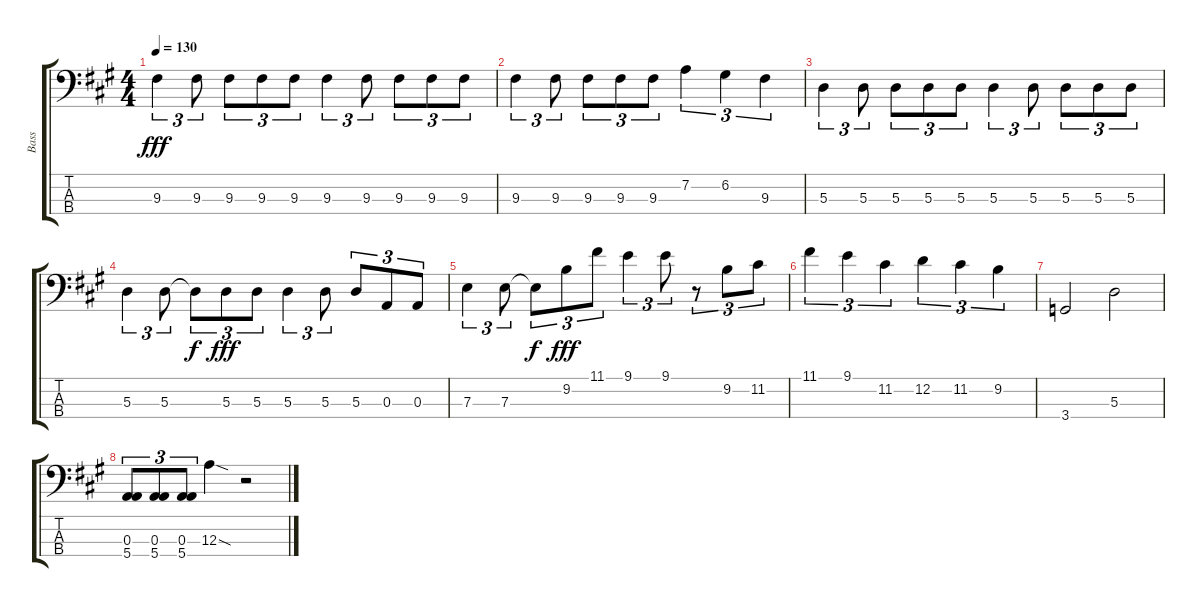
\track ("Bass" "Bass") {instrument electricbasspick}
\staff {score tabs}
\tuning (G2 D2 A1 E1) {hide}
\ts (4 4)
\tempo 130
\clef f4
\ks a
9.3.4{tu (3 2) dy fff} 9.3.8{tu (3 2)} 9.3.8{tu (3 2)} 9.3.8{tu (3 2)} 9.3.8{tu (3 2)} 9.3.4{tu (3 2)} 9.3.8{tu (3 2)} 9.3.8{tu (3 2)} 9.3.8{tu (3 2)} 9.3.8{tu (3 2)} |
9.3.4{tu (3 2)} 9.3.8{tu (3 2)} 9.3.8{tu (3 2)} 9.3.8{tu (3 2)} 9.3.8{tu (3 2)} 7.2.4{tu (3 2)} 6.2.4{tu (3 2)} 9.3.4{tu (3 2)} |
5.3.4{tu (3 2)} 5.3.8{tu (3 2)} 5.3.8{tu (3 2)} 5.3.8{tu (3 2)} 5.3.8{tu (3 2)} 5.3.4{tu (3 2)} 5.3.8{tu (3 2)} 5.3.8{tu (3 2)} 5.3.8{tu (3 2)} 5.3.8{tu (3 2)} |
5.3.4{tu (3 2)} 5.3.8{tu (3 2)} 5.3{t}.8{tu (3 2) dy f} 5.3.8{tu (3 2) dy fff} 5.3.8{tu (3 2)} 5.3.4{tu (3 2)} 5.3.8{tu (3 2)} 5.3.8{tu (3 2)} 0.3.8{tu (3 2)} 0.3.8{tu (3 2)} |
7.3.4{tu (3 2)} 7.3.8{tu (3 2)} 7.3{t}.8{tu (3 2) dy f} 9.2.8{tu (3 2) dy fff} 11.1.8{tu (3 2)} 9.1.4{tu (3 2)} 9.1.8{tu (3 2)} r.8{tu (3 2)} 9.2.8{tu (3 2)} 11.2.8{tu (3 2)} |
11.1.4{tu (3 2)} 9.1.4{tu (3 2)} 11.2.4{tu (3 2)} 12.2.4{tu (3 2)} 11.2.4{tu (3 2)} 9.2.4{tu (3 2)} |
3.4.2 5.3.2 |
(0.3 5.4).8{tu (3 2)} (0.3 5.4).8{tu (3 2)} (0.3 5.4).8{tu (3 2)} 12.3{sod}.4 r.2
